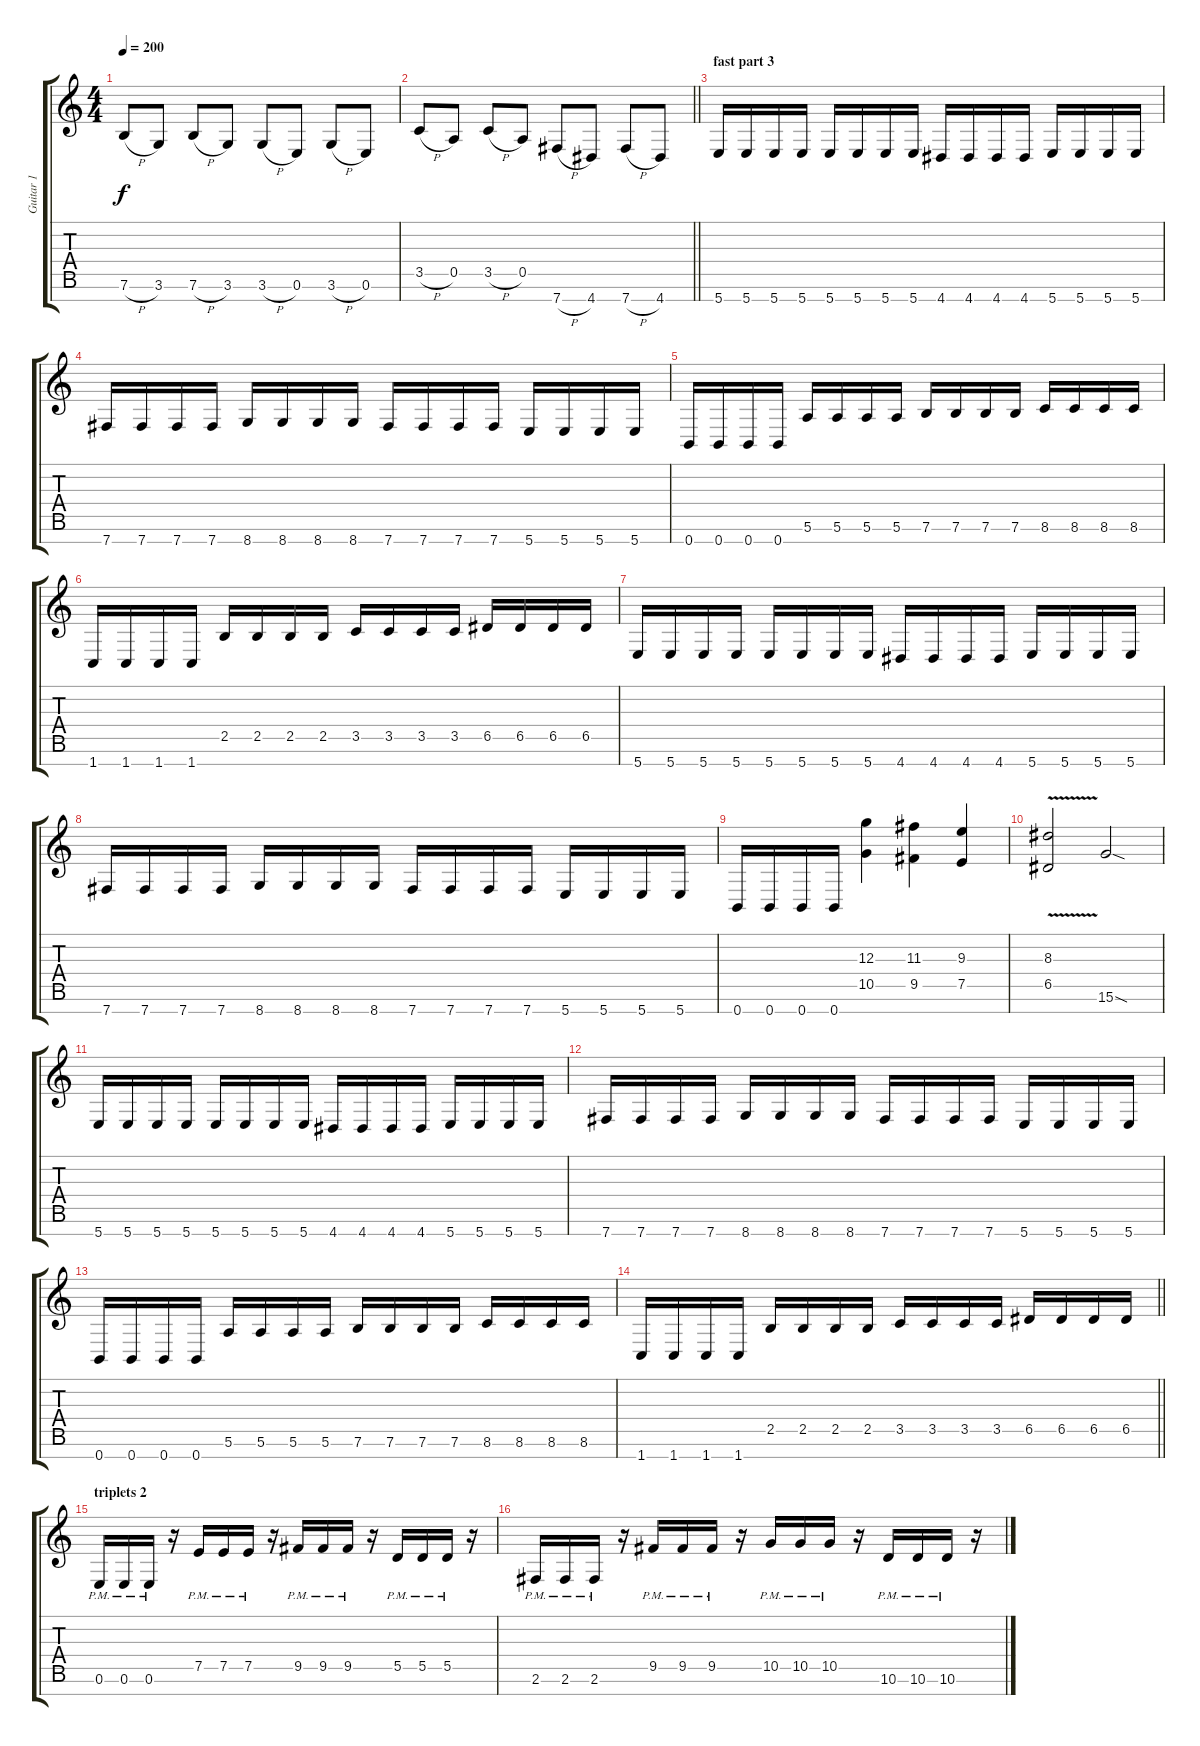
\track ("Guitar 1" "Guitar 1") {instrument distortionguitar}
\staff {score tabs}
\tuning (E4 B3 G3 D3 A2 E2 B1) {hide}
\ts (4 4)
\tempo 200
\clef g2
\ks c
7.6{h}.8{dy f} 3.6.8 7.6{h}.8 3.6.8 3.6{h}.8 0.6.8 3.6{h}.8 0.6.8 |
\barLineRight lightlight
3.5{h}.8 0.5.8 3.5{h}.8 0.5.8 7.7{h}.8 4.7.8 7.7{h}.8 4.7.8 |
\section ("" "fast part 3")
5.7.16 5.7.16 5.7.16 5.7.16 5.7.16 5.7.16 5.7.16 5.7.16 4.7.16 4.7.16 4.7.16 4.7.16 5.7.16 5.7.16 5.7.16 5.7.16 |
7.7.16 7.7.16 7.7.16 7.7.16 8.7.16 8.7.16 8.7.16 8.7.16 7.7.16 7.7.16 7.7.16 7.7.16 5.7.16 5.7.16 5.7.16 5.7.16 |
0.7.16 0.7.16 0.7.16 0.7.16 5.6.16 5.6.16 5.6.16 5.6.16 7.6.16 7.6.16 7.6.16 7.6.16 8.6.16 8.6.16 8.6.16 8.6.16 |
1.7.16 1.7.16 1.7.16 1.7.16 2.5.16 2.5.16 2.5.16 2.5.16 3.5.16 3.5.16 3.5.16 3.5.16 6.5.16 6.5.16 6.5.16 6.5.16 |
5.7.16 5.7.16 5.7.16 5.7.16 5.7.16 5.7.16 5.7.16 5.7.16 4.7.16 4.7.16 4.7.16 4.7.16 5.7.16 5.7.16 5.7.16 5.7.16 |
7.7.16 7.7.16 7.7.16 7.7.16 8.7.16 8.7.16 8.7.16 8.7.16 7.7.16 7.7.16 7.7.16 7.7.16 5.7.16 5.7.16 5.7.16 5.7.16 |
0.7.16 0.7.16 0.7.16 0.7.16 (12.3 10.5).4 (11.3 9.5).4 (9.3 7.5).4 |
(8.3 6.5{v}).2 15.6{sod}.2 |
5.7.16 5.7.16 5.7.16 5.7.16 5.7.16 5.7.16 5.7.16 5.7.16 4.7.16 4.7.16 4.7.16 4.7.16 5.7.16 5.7.16 5.7.16 5.7.16 |
7.7.16 7.7.16 7.7.16 7.7.16 8.7.16 8.7.16 8.7.16 8.7.16 7.7.16 7.7.16 7.7.16 7.7.16 5.7.16 5.7.16 5.7.16 5.7.16 |
0.7.16 0.7.16 0.7.16 0.7.16 5.6.16 5.6.16 5.6.16 5.6.16 7.6.16 7.6.16 7.6.16 7.6.16 8.6.16 8.6.16 8.6.16 8.6.16 |
\barLineRight lightlight
1.7.16 1.7.16 1.7.16 1.7.16 2.5.16 2.5.16 2.5.16 2.5.16 3.5.16 3.5.16 3.5.16 3.5.16 6.5.16 6.5.16 6.5.16 6.5.16 |
\section ("" "triplets 2")
0.6{pm}.16 0.6{pm}.16 0.6{pm}.16 r.16 7.5{pm}.16 7.5{pm}.16 7.5{pm}.16 r.16 9.5{pm}.16 9.5{pm}.16 9.5{pm}.16 r.16 5.5{pm}.16 5.5{pm}.16 5.5{pm}.16 r.16 |
2.6{pm}.16 2.6{pm}.16 2.6{pm}.16 r.16 9.5{pm}.16 9.5{pm}.16 9.5{pm}.16 r.16 10.5{pm}.16 10.5{pm}.16 10.5{pm}.16 r.16 10.6{pm}.16 10.6{pm}.16 10.6{pm}.16 r.16
